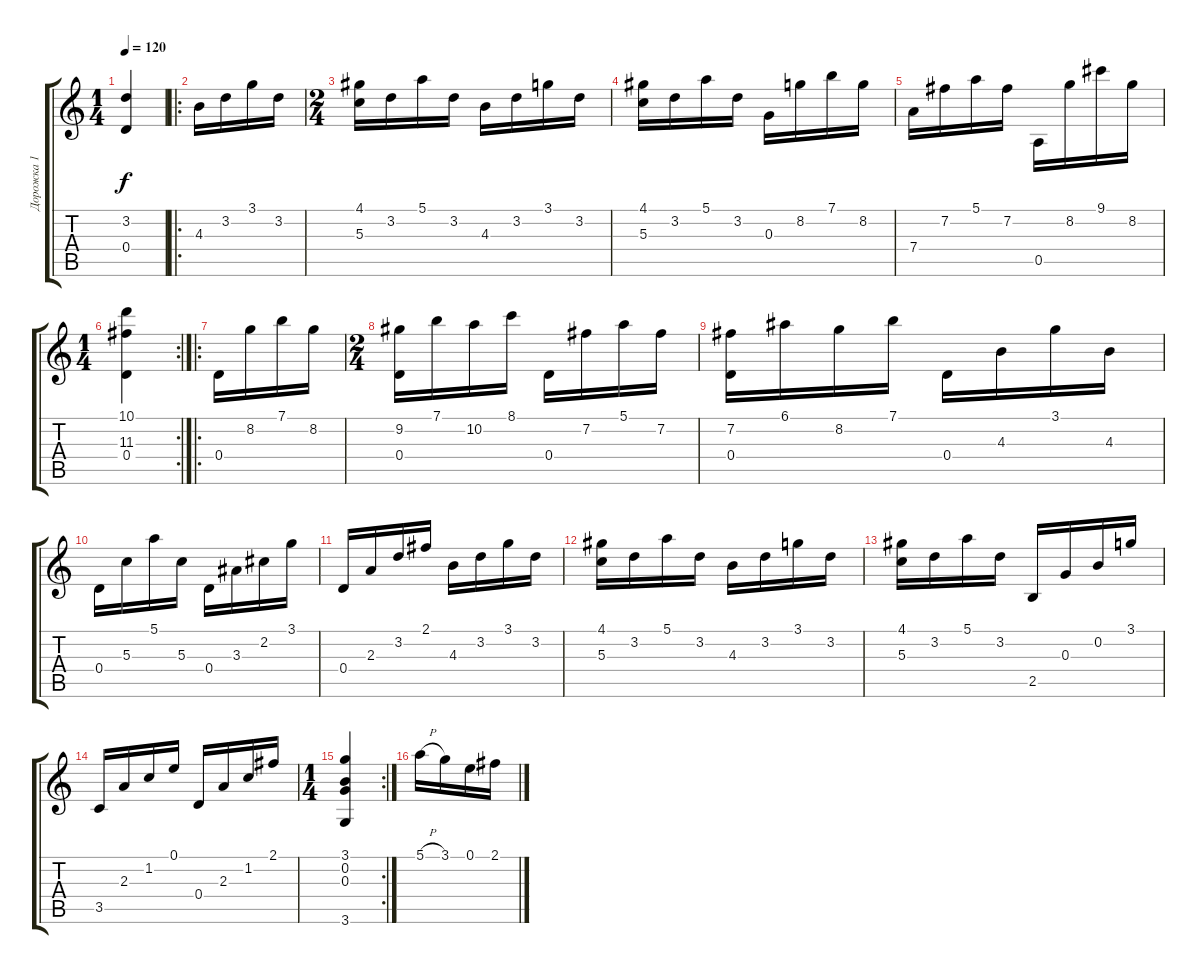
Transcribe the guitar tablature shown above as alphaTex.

\track ("Дорожка 1" "Дорожка 1") {instrument acousticguitarnylon}
\staff {score tabs}
\tuning (E4 B3 G3 D3 A2 E2) {hide}
\ts (1 4)
\tempo 120
\clef g2
\ks c
(3.2 0.4).4{dy f} |
\ro
4.3.16 3.2.16 3.1.16 3.2.16 |
\ts (2 4)
(4.1 5.3).16 3.2.16 5.1.16 3.2.16 4.3.16 3.2.16 3.1.16 3.2.16 |
(4.1 5.3).16 3.2.16 5.1.16 3.2.16 0.3.16 8.2.16 7.1.16 8.2.16 |
7.4.16 7.2.16 5.1.16 7.2.16 0.5.16 8.2.16 9.1.16 8.2.16 |
\rc 2
\ts (1 4)
(10.1 11.3 0.4).4 |
\ro
0.4.16 8.2.16 7.1.16 8.2.16 |
\ts (2 4)
(9.2 0.4).16 7.1.16 10.2.16 8.1.16 0.4.16 7.2.16 5.1.16 7.2.16 |
(7.2 0.4).16 6.1.16 8.2.16 7.1.16 0.4.16 4.3.16 3.1.16 4.3.16 |
0.4.16 5.3.16 5.1.16 5.3.16 0.4.16 3.3.16 2.2.16 3.1.16 |
0.4.16 2.3.16 3.2.16 2.1.16 4.3.16 3.2.16 3.1.16 3.2.16 |
(4.1 5.3).16 3.2.16 5.1.16 3.2.16 4.3.16 3.2.16 3.1.16 3.2.16 |
(4.1 5.3).16 3.2.16 5.1.16 3.2.16 2.5.16 0.3.16 0.2.16 3.1.16 |
3.5.16 2.3.16 1.2.16 0.1.16 0.4.16 2.3.16 1.2.16 2.1.16 |
\rc 2
\ts (1 4)
(3.1 0.2 0.3 3.6).4 |
5.1{h}.16 3.1.16 0.1.16 2.1.16
